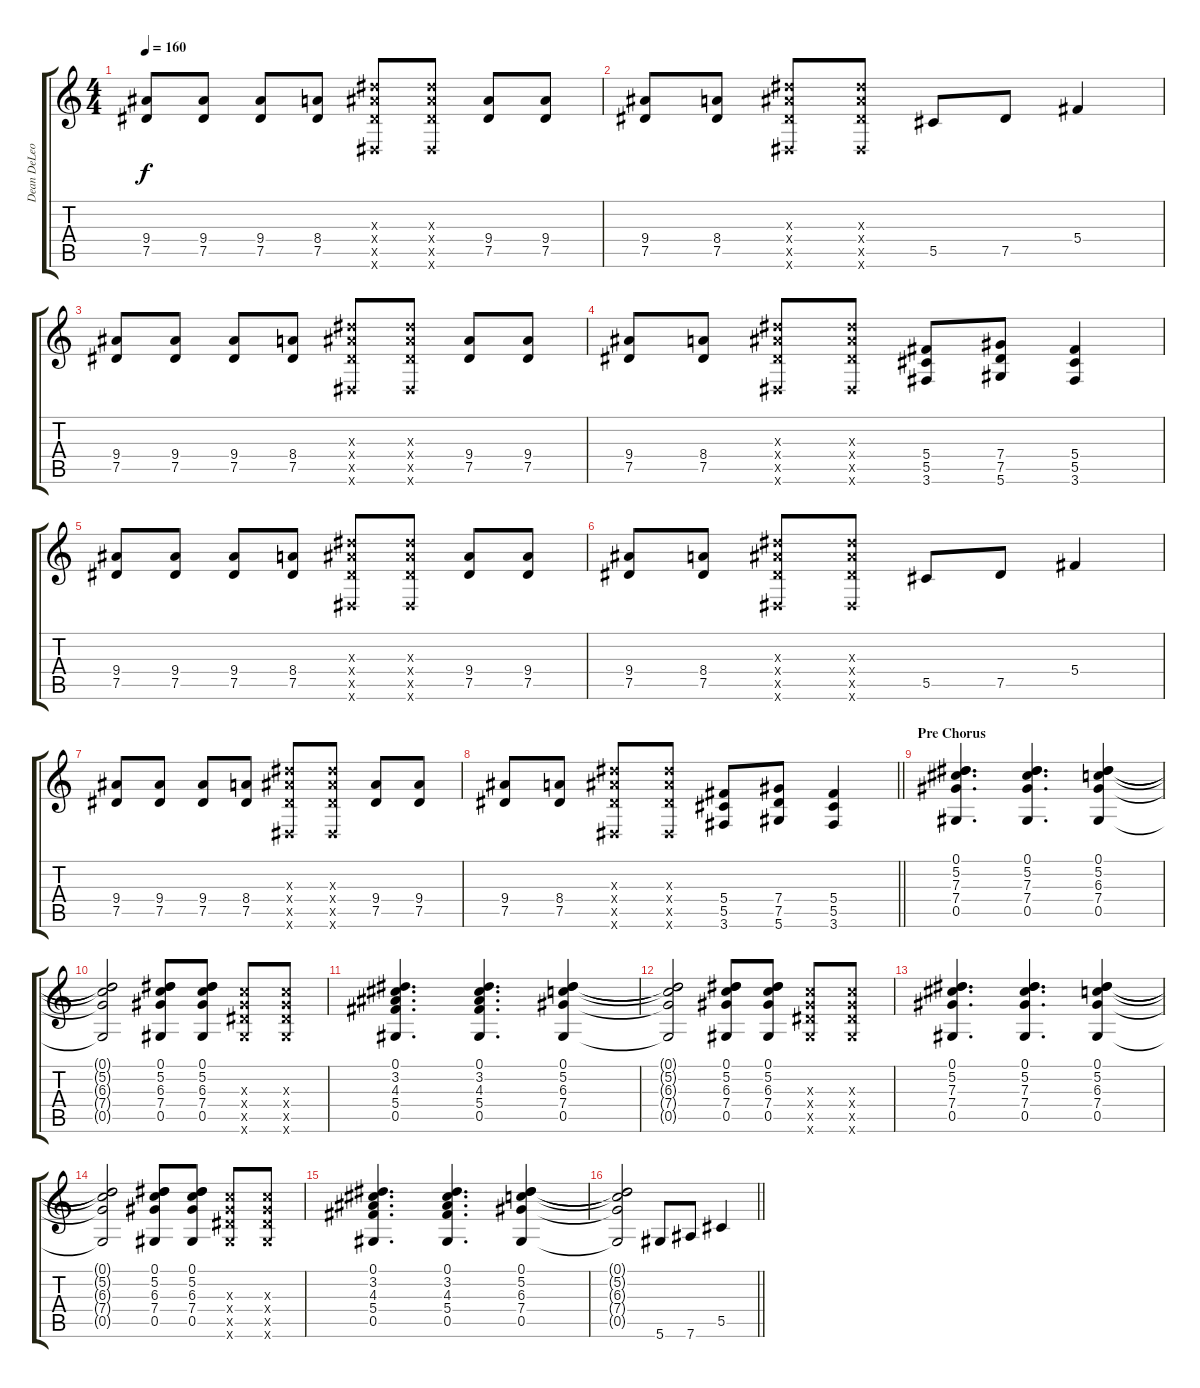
\track ("Dean DeLeo (Guitar)" "Dean DeLeo") {instrument distortionguitar}
\staff {score tabs}
\tuning (Eb4 Bb3 Gb3 Db3 Ab2 Eb2) {hide}
\ts (4 4)
\tempo 160
\clef g2
\ks c
(9.4 7.5).8{dy f} (9.4 7.5).8 (9.4 7.5).8 (8.4 7.5).8 (9.3{x} 9.4{x} 7.5{x} 0.6{x}).8 (9.3{x} 9.4{x} 7.5{x} 0.6{x}).8 (9.4 7.5).8 (9.4 7.5).8 |
(9.4 7.5).8 (8.4 7.5).8 (9.3{x} 9.4{x} 7.5{x} 0.6{x}).8 (9.3{x} 9.4{x} 7.5{x} 0.6{x}).8 5.5.8 7.5.8 5.4.4 |
(9.4 7.5).8 (9.4 7.5).8 (9.4 7.5).8 (8.4 7.5).8 (9.3{x} 9.4{x} 7.5{x} 0.6{x}).8 (9.3{x} 9.4{x} 7.5{x} 0.6{x}).8 (9.4 7.5).8 (9.4 7.5).8 |
(9.4 7.5).8 (8.4 7.5).8 (9.3{x} 9.4{x} 7.5{x} 0.6{x}).8 (9.3{x} 9.4{x} 7.5{x} 0.6{x}).8 (5.4 5.5 3.6).8 (7.4 7.5 5.6).8 (5.4 5.5 3.6).4 |
(9.4 7.5).8 (9.4 7.5).8 (9.4 7.5).8 (8.4 7.5).8 (9.3{x} 9.4{x} 7.5{x} 0.6{x}).8 (9.3{x} 9.4{x} 7.5{x} 0.6{x}).8 (9.4 7.5).8 (9.4 7.5).8 |
(9.4 7.5).8 (8.4 7.5).8 (9.3{x} 9.4{x} 7.5{x} 0.6{x}).8 (9.3{x} 9.4{x} 7.5{x} 0.6{x}).8 5.5.8 7.5.8 5.4.4 |
(9.4 7.5).8 (9.4 7.5).8 (9.4 7.5).8 (8.4 7.5).8 (9.3{x} 9.4{x} 7.5{x} 0.6{x}).8 (9.3{x} 9.4{x} 7.5{x} 0.6{x}).8 (9.4 7.5).8 (9.4 7.5).8 |
\barLineRight lightlight
(9.4 7.5).8 (8.4 7.5).8 (9.3{x} 9.4{x} 7.5{x} 0.6{x}).8 (9.3{x} 9.4{x} 7.5{x} 0.6{x}).8 (5.4 5.5 3.6).8 (7.4 7.5 5.6).8 (5.4 5.5 3.6).4 |
\section ("" "Pre Chorus")
(0.1 5.2 7.3 7.4 0.5).4{d} (0.1 5.2 7.3 7.4 0.5).4{d} (0.1 5.2 6.3 7.4 0.5).4 |
(0.1{t} 5.2{t} 6.3{t} 7.4{t} 0.5{t}).2 (0.1 5.2 6.3 7.4 0.5).8 (0.1 5.2 6.3 7.4 0.5).8 (6.3{x} 7.4{x} 7.5{x} 5.6{x}).8 (6.3{x} 7.4{x} 7.5{x} 5.6{x}).8 |
(0.1 3.2 4.3 5.4 0.5).4{d} (0.1 3.2 4.3 5.4 0.5).4{d} (0.1 5.2 6.3 7.4 0.5).4 |
(0.1{t} 5.2{t} 6.3{t} 7.4{t} 0.5{t}).2 (0.1 5.2 6.3 7.4 0.5).8 (0.1 5.2 6.3 7.4 0.5).8 (6.3{x} 7.4{x} 7.5{x} 5.6{x}).8 (6.3{x} 7.4{x} 7.5{x} 5.6{x}).8 |
(0.1 5.2 7.3 7.4 0.5).4{d} (0.1 5.2 7.3 7.4 0.5).4{d} (0.1 5.2 6.3 7.4 0.5).4 |
(0.1{t} 5.2{t} 6.3{t} 7.4{t} 0.5{t}).2 (0.1 5.2 6.3 7.4 0.5).8 (0.1 5.2 6.3 7.4 0.5).8 (6.3{x} 7.4{x} 7.5{x} 5.6{x}).8 (6.3{x} 7.4{x} 7.5{x} 5.6{x}).8 |
(0.1 3.2 4.3 5.4 0.5).4{d} (0.1 3.2 4.3 5.4 0.5).4{d} (0.1 5.2 6.3 7.4 0.5).4 |
\barLineRight lightlight
(0.1{t} 5.2{t} 6.3{t} 7.4{t} 0.5{t}).2 5.6.8 7.6.8 5.5.4
